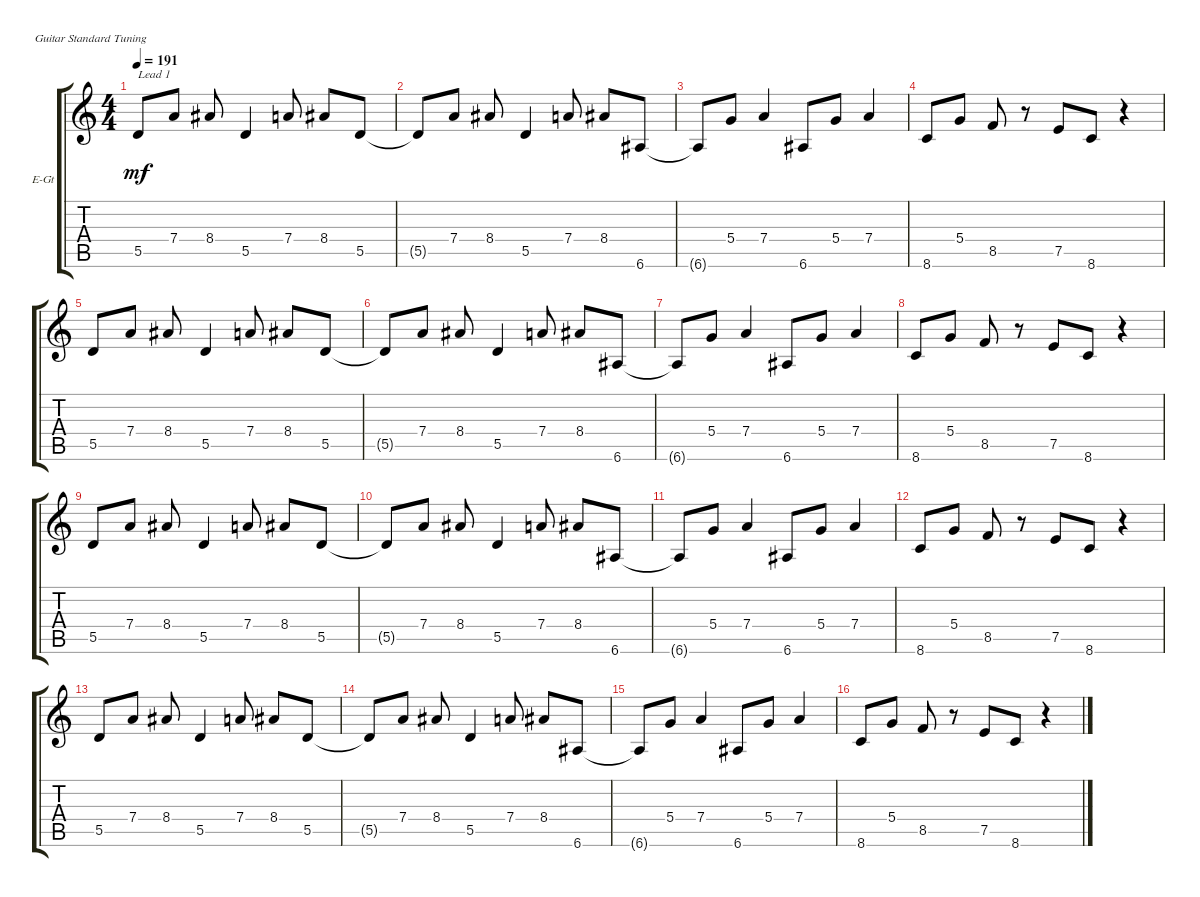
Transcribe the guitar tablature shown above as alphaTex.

\defaultSystemsLayout 4
\bracketExtendMode groupsimilarinstruments
\firstSystemTrackNameOrientation horizontal
\otherSystemsTrackNameOrientation horizontal
\track ("Electric Guitar" "E-Gt") {instrument distortionguitar}
\staff {score tabs}
\tuning (E4 B3 G3 D3 A2 E2)
\ts (4 4)
\tempo 191
\clef g2
\ks c
5.5.8{txt "Lead 1" dy mf} 7.4.8 8.4.8 5.5.4 7.4.8 8.4.8 5.5.8 |
5.5{t}.8 7.4.8 8.4.8 5.5.4 7.4.8 8.4.8 6.6.8 |
6.6{t}.8 5.4.8 7.4.4 6.6.8 5.4.8 7.4.4 |
8.6.8 5.4.8 8.5.8 r.8 7.5.8 8.6.8 r.4 |
5.5.8 7.4.8 8.4.8 5.5.4 7.4.8 8.4.8 5.5.8 |
5.5{t}.8 7.4.8 8.4.8 5.5.4 7.4.8 8.4.8 6.6.8 |
6.6{t}.8 5.4.8 7.4.4 6.6.8 5.4.8 7.4.4 |
8.6.8 5.4.8 8.5.8 r.8 7.5.8 8.6.8 r.4 |
5.5.8 7.4.8 8.4.8 5.5.4 7.4.8 8.4.8 5.5.8 |
5.5{t}.8 7.4.8 8.4.8 5.5.4 7.4.8 8.4.8 6.6.8 |
6.6{t}.8 5.4.8 7.4.4 6.6.8 5.4.8 7.4.4 |
8.6.8 5.4.8 8.5.8 r.8 7.5.8 8.6.8 r.4 |
5.5.8 7.4.8 8.4.8 5.5.4 7.4.8 8.4.8 5.5.8 |
5.5{t}.8 7.4.8 8.4.8 5.5.4 7.4.8 8.4.8 6.6.8 |
6.6{t}.8 5.4.8 7.4.4 6.6.8 5.4.8 7.4.4 |
8.6.8 5.4.8 8.5.8 r.8 7.5.8 8.6.8 r.4
